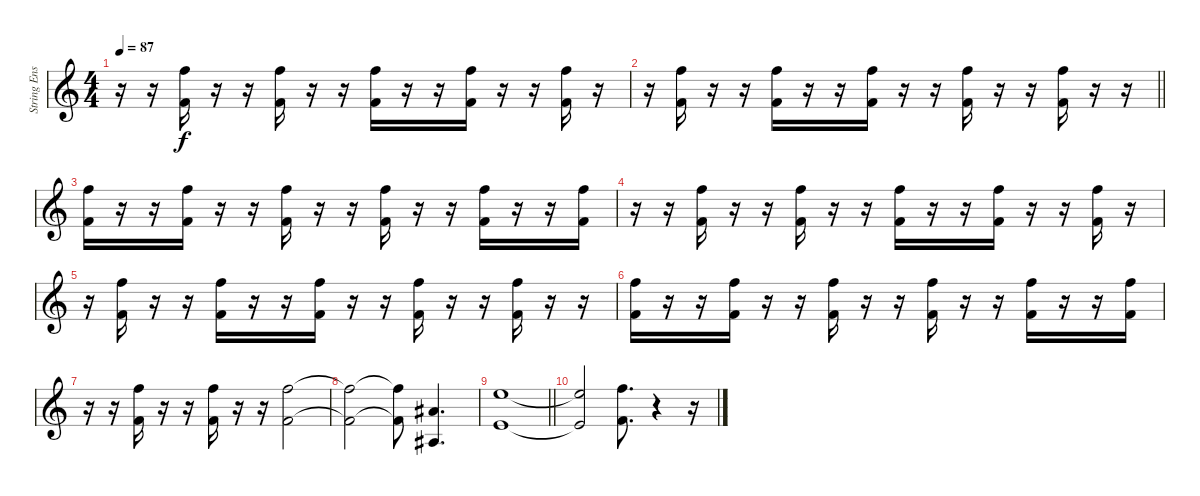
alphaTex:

\track ("String Ensemble" "String Ens") {instrument stringensemble1}
\staff {score}
\tuning (E4 B3 G3 D3 A2 E2) {hide}
\ts (4 4)
\tempo 87
\clef g2
\ks c
r.16{dy f} r.16 (1.1 18.2).16 r.16 r.16 (1.1 18.2).16 r.16 r.16 (1.1 18.2).16 r.16 r.16 (1.1 18.2).16 r.16 r.16 (1.1 18.2).16 r.16 |
\barLineRight lightlight
r.16 (1.1 18.2).16 r.16 r.16 (1.1 18.2).16 r.16 r.16 (1.1 18.2).16 r.16 r.16 (1.1 18.2).16 r.16 r.16 (1.1 18.2).16 r.16 r.16 |
\section ("" "")
(1.1 18.2).16 r.16 r.16 (1.1 18.2).16 r.16 r.16 (1.1 18.2).16 r.16 r.16 (1.1 18.2).16 r.16 r.16 (1.1 18.2).16 r.16 r.16 (1.1 18.2).16 |
r.16 r.16 (1.1 18.2).16 r.16 r.16 (1.1 18.2).16 r.16 r.16 (1.1 18.2).16 r.16 r.16 (1.1 18.2).16 r.16 r.16 (1.1 18.2).16 r.16 |
r.16 (1.1 18.2).16 r.16 r.16 (1.1 18.2).16 r.16 r.16 (1.1 18.2).16 r.16 r.16 (1.1 18.2).16 r.16 r.16 (1.1 18.2).16 r.16 r.16 |
(1.1 18.2).16 r.16 r.16 (1.1 18.2).16 r.16 r.16 (1.1 18.2).16 r.16 r.16 (1.1 18.2).16 r.16 r.16 (1.1 18.2).16 r.16 r.16 (1.1 18.2).16 |
r.16 r.16 (1.1 18.2).16 r.16 r.16 (1.1 18.2).16 r.16 r.16 (1.1 18.2).2 |
(1.1{t} 18.2{t}).2 (1.1{t} 18.2{t}).8 (6.1 3.3).4{d} |
\barLineRight lightlight
(0.1 17.2).1 |
\section ("" "")
(0.1{t} 17.2{t}).2 (1.1 18.2).8{d} r.4 r.16
